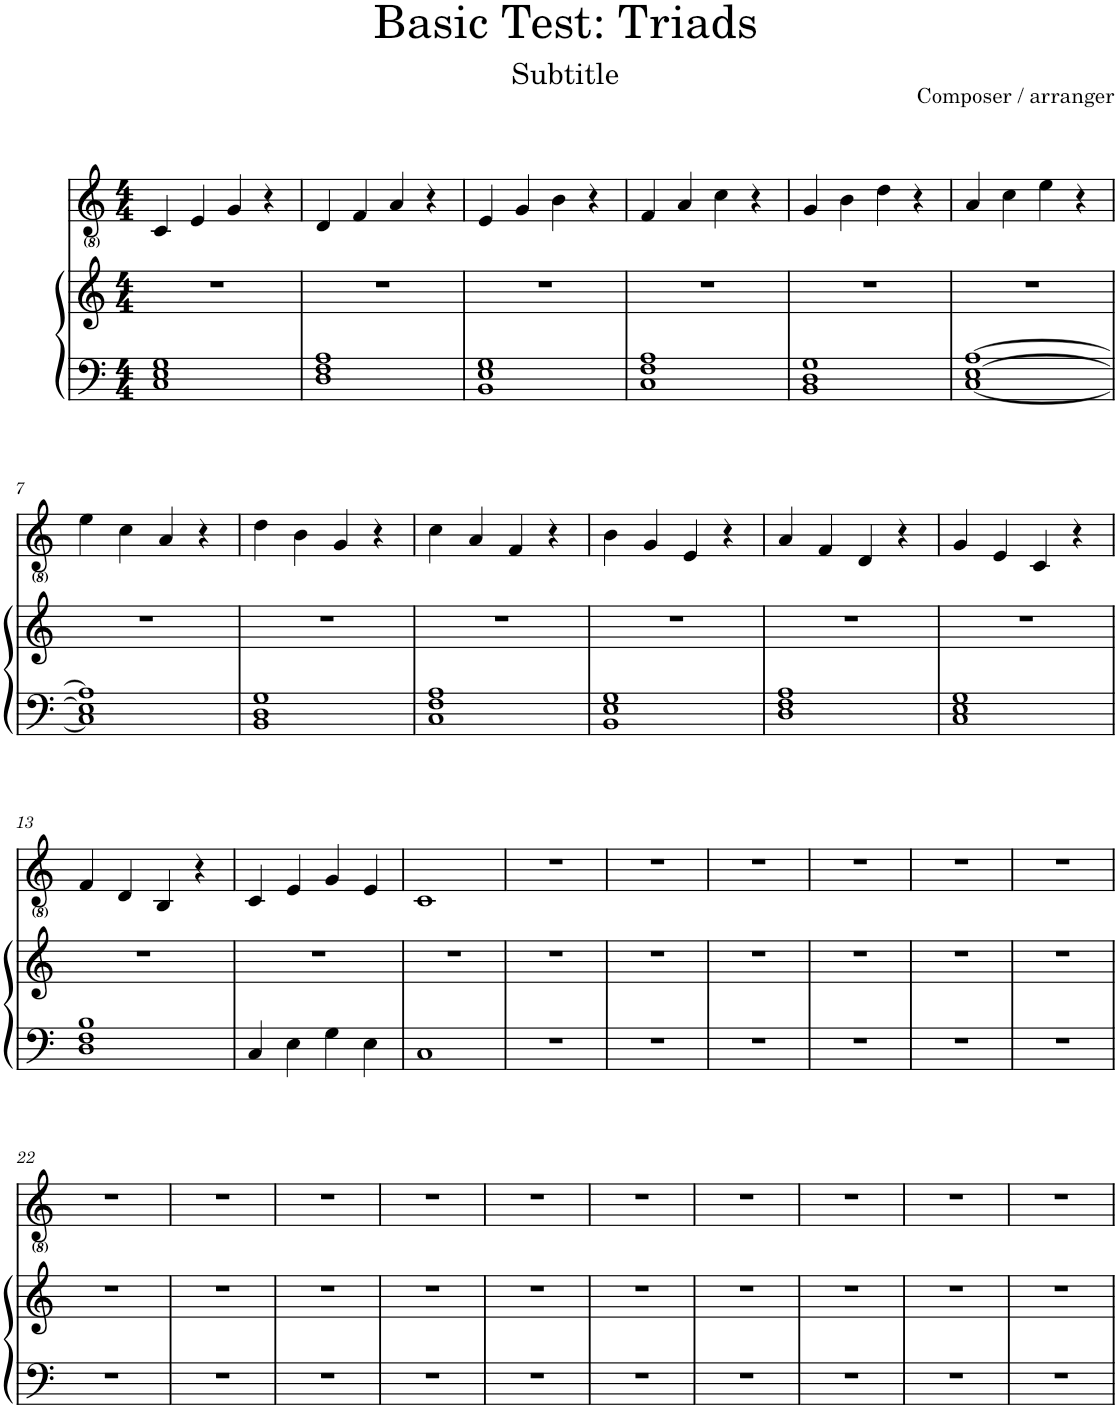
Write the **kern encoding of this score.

**kern	**kern	**kern
*part2	*part2	*part1
*staff3	*staff2	*staff1
*I"Piano	*	*I"Voice
*I'Pno.	*	*I'Vo.
*clefF4	*clefG2	*clefG2
*k[]	*k[]	*k[]
*M4/4	*M4/4	*M4/4
=1	=1	=1
1C 1E 1G	1r	4c/
.	.	4e/
.	.	4g/
.	.	4r
=2	=2	=2
1D 1F 1A	1r	4d/
.	.	4f/
.	.	4a/
.	.	4r
=3	=3	=3
1BB 1E 1G	1r	4e/
.	.	4g/
.	.	4b\
.	.	4r
=4	=4	=4
1C 1F 1A	1r	4f/
.	.	4a/
.	.	4cc\
.	.	4r
=5	=5	=5
1BB 1D 1G	1r	4g/
.	.	4b\
.	.	4dd\
.	.	4r
=6	=6	=6
[1C [1E [1A	1r	4a/
.	.	4cc\
.	.	4ee\
.	.	4r
!!LO:LB:g=z
=7	=7	=7
1C] 1E] 1A]	1r	4ee\
.	.	4cc\
.	.	4a/
.	.	4r
=8	=8	=8
1BB 1D 1G	1r	4dd\
.	.	4b\
.	.	4g/
.	.	4r
=9	=9	=9
1C 1F 1A	1r	4cc\
.	.	4a/
.	.	4f/
.	.	4r
=10	=10	=10
1BB 1E 1G	1r	4b\
.	.	4g/
.	.	4e/
.	.	4r
=11	=11	=11
1D 1F 1A	1r	4a/
.	.	4f/
.	.	4d/
.	.	4r
=12	=12	=12
1C 1E 1G	1r	4g/
.	.	4e/
.	.	4c/
.	.	4r
!!LO:LB:g=z
=13	=13	=13
1D 1F 1B	1r	4f/
.	.	4d/
.	.	4B/
.	.	4r
=14	=14	=14
4C/	1r	4c/
4E\	.	4e/
4G\	.	4g/
4E\	.	4e/
=15	=15	=15
1C	1r	1c
=16	=16	=16
1r	1r	1r
=17	=17	=17
1r	1r	1r
=18	=18	=18
1r	1r	1r
=19	=19	=19
1r	1r	1r
=20	=20	=20
1r	1r	1r
=21	=21	=21
1r	1r	1r
!!LO:LB:g=z
=22	=22	=22
1r	1r	1r
=23	=23	=23
1r	1r	1r
=24	=24	=24
1r	1r	1r
=25	=25	=25
1r	1r	1r
=26	=26	=26
1r	1r	1r
=27	=27	=27
1r	1r	1r
=28	=28	=28
1r	1r	1r
=29	=29	=29
1r	1r	1r
=30	=30	=30
1r	1r	1r
=31	=31	=31
1r	1r	1r
=	=	=
*-	*-	*-
